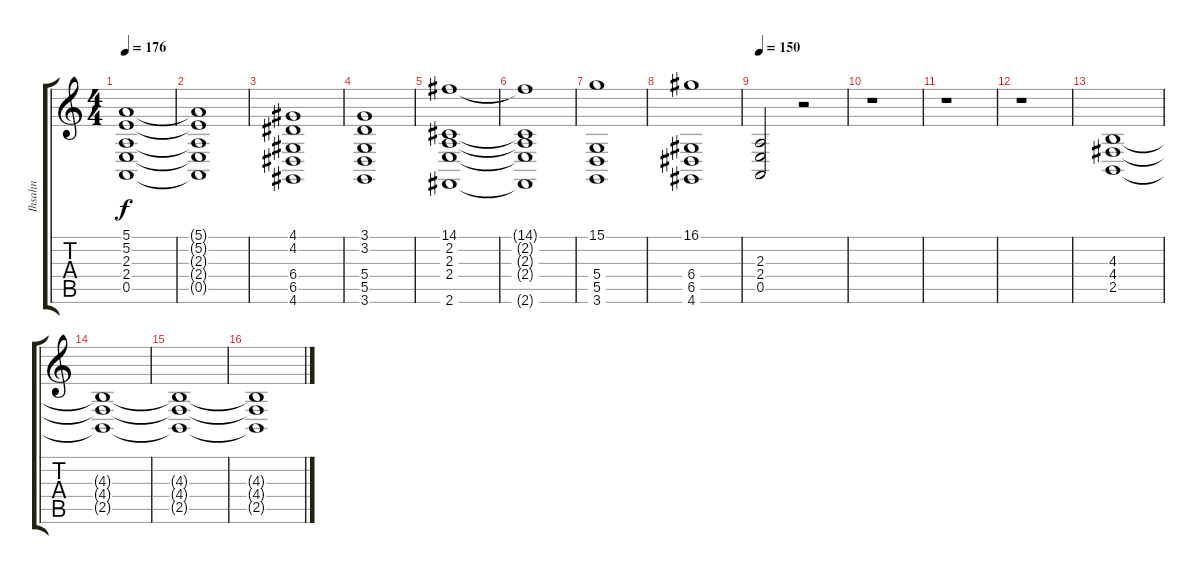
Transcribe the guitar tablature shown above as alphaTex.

\track ("Ihsahn" "Ihsahn") {instrument pad4choir}
\staff {score tabs}
\tuning (E4 B3 G3 D3 A2 E2) {hide}
\ts (4 4)
\tempo 176
\clef g2
\ks c
(5.1 5.2 2.3 2.4 0.5).1{dy f} |
(5.1{t} 5.2{t} 2.3{t} 2.4{t} 0.5{t}).1 |
(4.1 4.2 6.4 6.5 4.6).1 |
(3.1 3.2 5.4 5.5 3.6).1 |
(14.1 2.2 2.3 2.4 2.6).1 |
(14.1{t} 2.2{t} 2.3{t} 2.4{t} 2.6{t}).1 |
(15.1 5.4 5.5 3.6).1 |
(16.1 6.4 6.5 4.6).1 |
\tempo 150
(2.3 2.4 0.5).2{instrument pad4choir} r.2 |
r.1 |
r.1 |
r.1 |
(4.3 4.4 2.5).1 |
(4.3{t} 4.4{t} 2.5{t}).1 |
(4.3{t} 4.4{t} 2.5{t}).1 |
(4.3{t} 4.4{t} 2.5{t}).1
